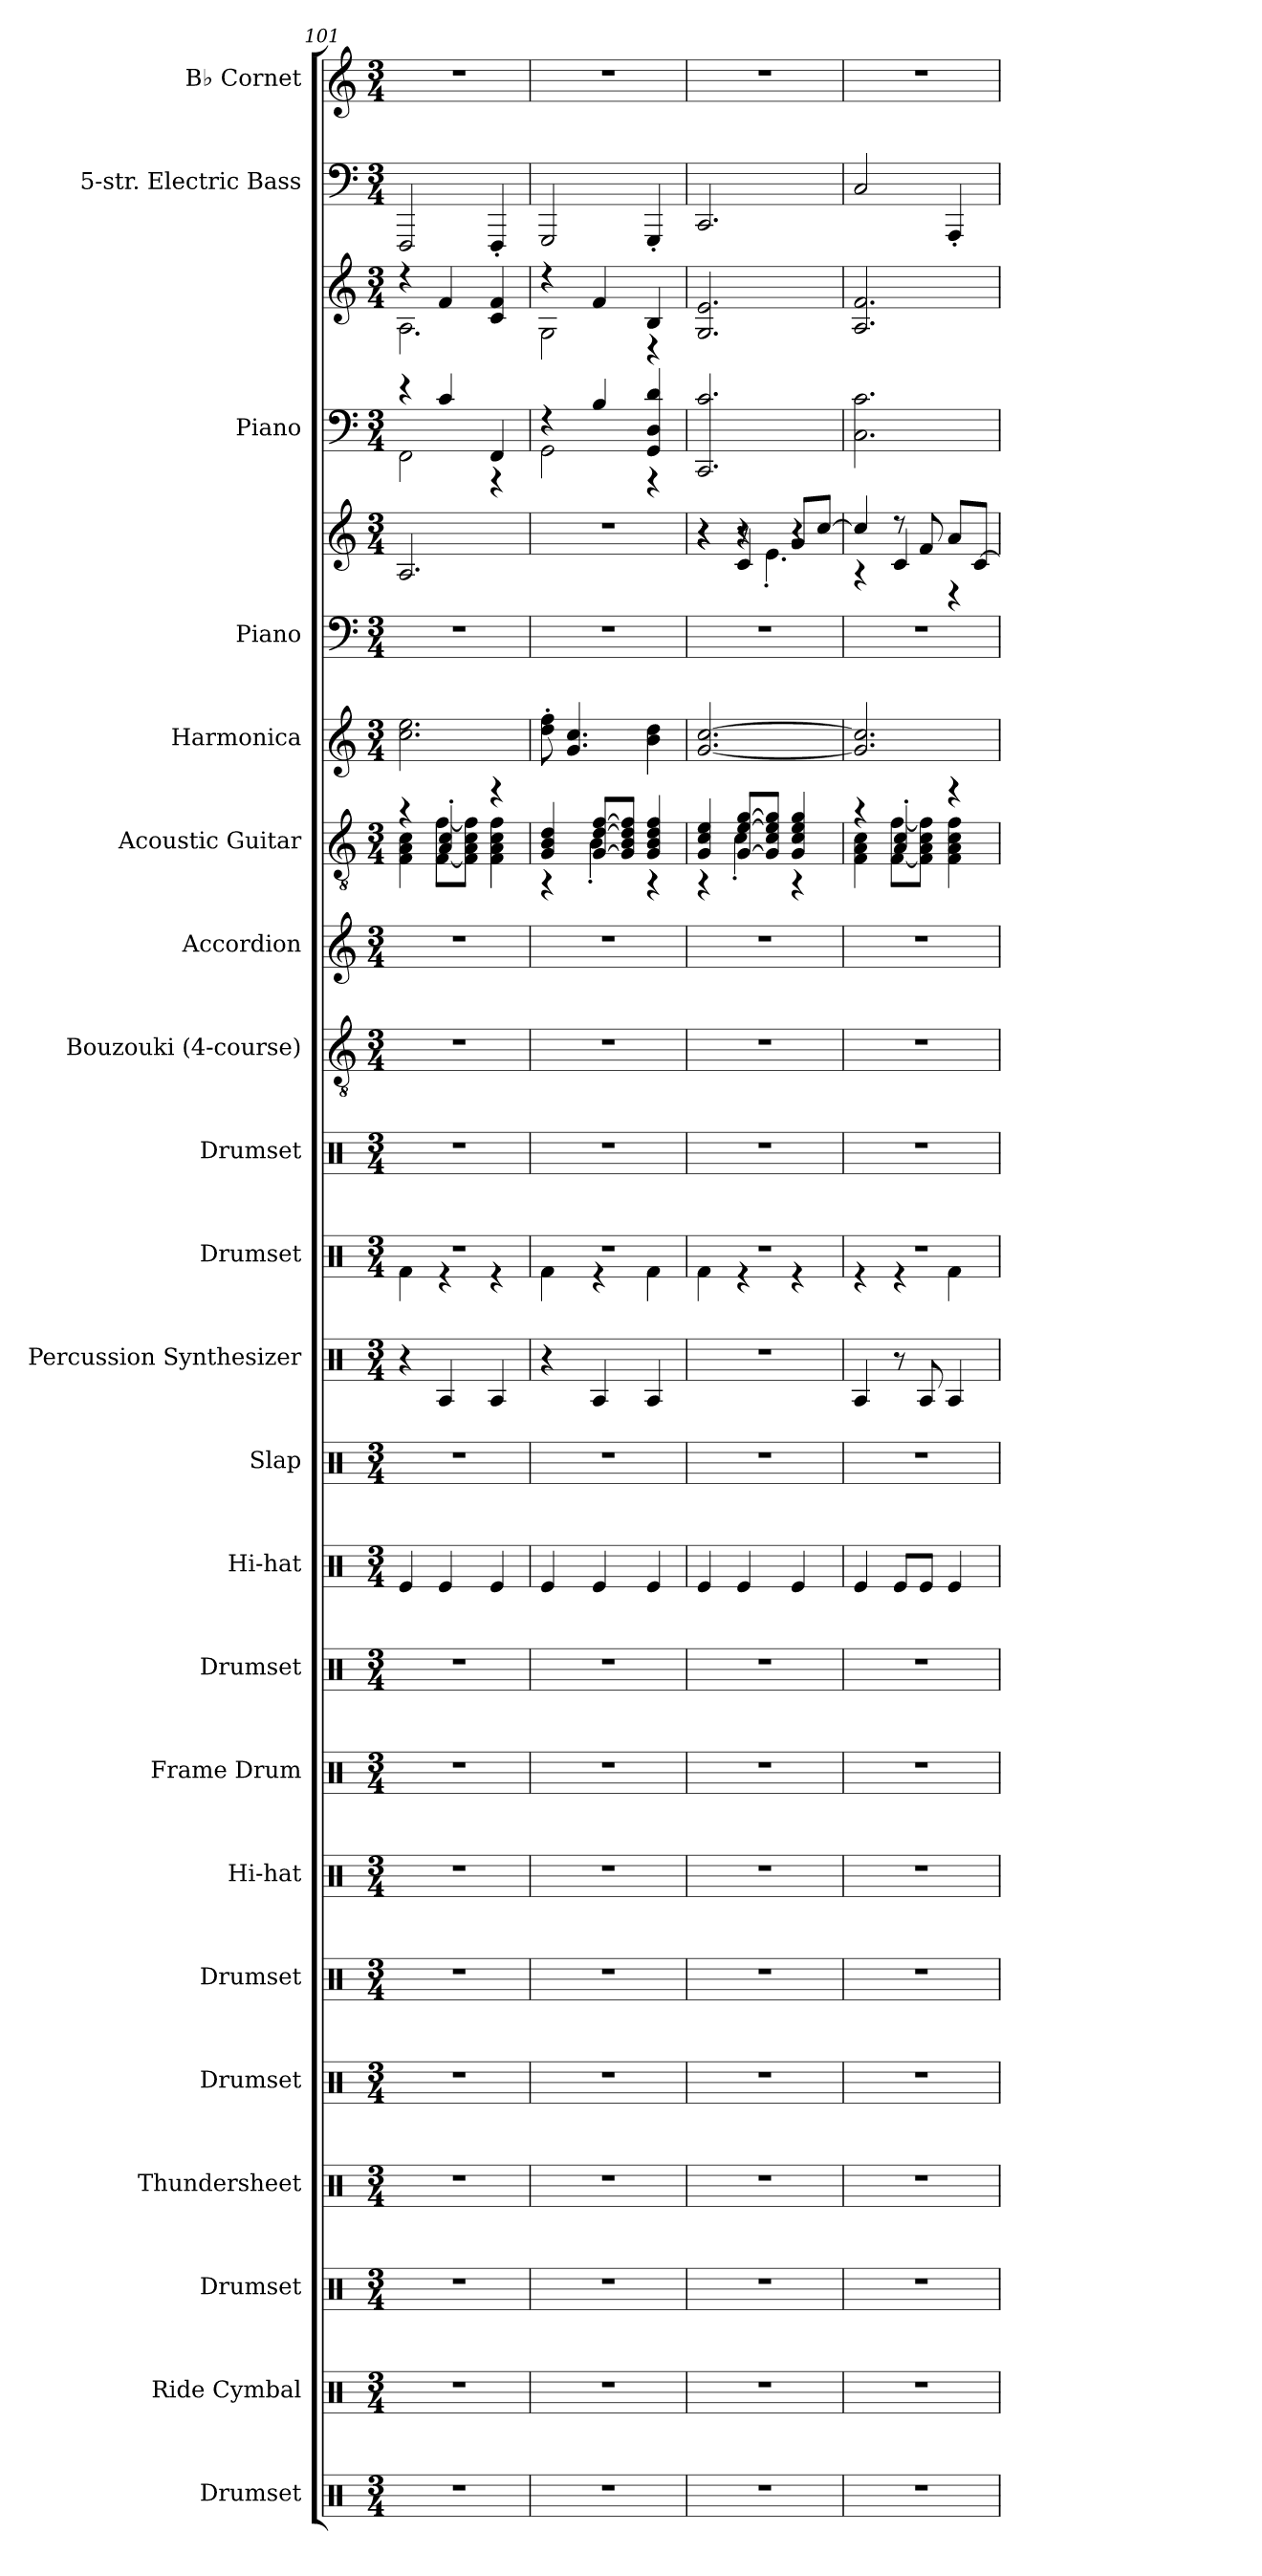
**kern	**kern	**kern	**kern	**kern	**kern	**kern	**kern	**kern	**kern	**kern	**kern	**kern	**kern	**kern	**kern	**kern	**kern	**kern	**kern	**kern	**kern	**kern	**kern
*part22	*part21	*part20	*part19	*part18	*part17	*part16	*part15	*part14	*part13	*part12	*part11	*part10	*part9	*part8	*part7	*part6	*part5	*part4	*part4	*part3	*part3	*part2	*part1
*staff24	*staff23	*staff22	*staff21	*staff20	*staff19	*staff18	*staff17	*staff16	*staff15	*staff14	*staff13	*staff12	*staff11	*staff10	*staff9	*staff8	*staff7	*staff6	*staff5	*staff4	*staff3	*staff2	*staff1
*I"Drumset	*I"Ride Cymbal	*I"Drumset	*I"Thundersheet	*I"Drumset	*I"Drumset	*I"Hi-hat	*I"Frame Drum	*I"Drumset	*I"Hi-hat	*I"Slap	*I"Percussion Synthesizer	*I"Drumset	*I"Drumset	*I"Bouzouki (4-course)	*I"Accordion	*I"Acoustic Guitar	*I"Harmonica	*I"Piano	*	*I"Piano	*	*I"5-str. Electric Bass	*I"B♭ Cornet
*I'Drs.	*I'R. Cym.	*I'Drs.	*I'Thu.	*I'Drs.	*I'Drs.	*I'Hi-hat	*I'Fr. Dr.	*I'Drs.	*I'Hi-hat	*I'Sla.	*I'Perc. Syn.	*I'Drs.	*I'Drs.	*I'Bou.	*I'Acc.	*I'Guit.	*I'Harm.	*I'Pno.	*	*I'Pno.	*	*I'El. B.	*I'B♭ Cnt.
!!LO:PB:g=z
*clefX	*clefX	*clefX	*clefX	*clefX	*clefX	*clefX	*clefX	*clefX	*clefX	*clefX	*clefX	*clefX	*clefX	*clefGv2	*clefG2	*clefGv2	*clefG2	*clefF4	*clefG2	*clefF4	*clefG2	*	*clefG2
*	*	*	*	*	*	*	*	*	*	*	*	*	*	*	*	*	*	*	*	*	*	*ITrd7c12	*ITrd1c2
*k[]	*k[]	*k[]	*k[]	*k[]	*k[]	*k[]	*k[]	*k[]	*k[]	*k[]	*k[]	*k[]	*k[]	*k[]	*k[]	*k[]	*k[]	*k[]	*k[]	*k[]	*k[]	*k[]	*k[b-e-]
*M3/4	*M3/4	*M3/4	*M3/4	*M3/4	*M3/4	*M3/4	*M3/4	*M3/4	*M3/4	*M3/4	*M3/4	*M3/4	*M3/4	*M3/4	*M3/4	*M3/4	*M3/4	*M3/4	*M3/4	*M3/4	*M3/4	*M3/4	*M3/4
=101	=101	=101	=101	=101	=101	=101	=101	=101	=101	=101	=101	=101	=101	=101	=101	=101	=101	=101	=101	=101	=101	=101	=101
*	*	*	*	*	*	*	*	*	*	*	*	*^	*	*	*	*^	*	*	*	*^	*^	*	*
2.r	2.r	2.r	2.r	2.r	2.r	2.r	2.r	2.r	4Re/	2.r	4r	2.r	4Rf\	2.r	2.r	2.r	4r	4F\ 4A\ 4c\	2.cc\ 2.ee\	2.r	2.A/	4r	2FF\	4r	2.A\	2FFFF	2.r
.	.	.	.	.	.	.	.	.	4Re/	.	4RA/	.	4r	.	.	.	4A/' 4c/'	[8F\ [8f\L	.	.	.	4c/	.	4f/	.	.	.
.	.	.	.	.	.	.	.	.	.	.	.	.	.	.	.	.	.	8F\] 8A\ 8c\ 8f\]J	.	.	.	.	.	.	.	.	.
.	.	.	.	.	.	.	.	.	4Re/	.	4RA/	.	4r	.	.	.	4r	4F\ 4A\ 4c\ 4f\	.	.	.	4FF/	4r	4c/ 4f/	.	4FFFF'	.
=102	=102	=102	=102	=102	=102	=102	=102	=102	=102	=102	=102	=102	=102	=102	=102	=102	=102	=102	=102	=102	=102	=102	=102	=102	=102	=102	=102
2.r	2.r	2.r	2.r	2.r	2.r	2.r	2.r	2.r	4Re/	2.r	4r	2.r	4Rf\	2.r	2.r	2.r	4G/ 4B/ 4d/	4r	8dd\' 8ff\'	2.r	2.r	4r	2GG\	4r	2G\	2GGGG	2.r
.	.	.	.	.	.	.	.	.	.	.	.	.	.	.	.	.	.	.	4.g/ 4.cc/	.	.	.	.	.	.	.	.
.	.	.	.	.	.	.	.	.	4Re/	.	4RA/	.	4r	.	.	.	[8G/ [8d/ [8f/L	4B'\	.	.	.	4B/	.	4f/	.	.	.
.	.	.	.	.	.	.	.	.	.	.	.	.	.	.	.	.	8G/] 8B/ 8d/] 8f/]J	.	.	.	.	.	.	.	.	.	.
.	.	.	.	.	.	.	.	.	4Re/	.	4RA/	.	4Rf\	.	.	.	4G/ 4B/ 4d/ 4f/	4r	4b\ 4dd\	.	.	4GG/ 4D/ 4d/	4r	4B/	4r	4GGGG'	.
*	*	*	*	*	*	*	*	*	*	*	*	*	*	*	*	*	*	*	*	*	*	*v	*v	*	*	*	*
*	*	*	*	*	*	*	*	*	*	*	*	*	*	*	*	*	*	*	*	*	*	*	*v	*v	*	*
=103	=103	=103	=103	=103	=103	=103	=103	=103	=103	=103	=103	=103	=103	=103	=103	=103	=103	=103	=103	=103	=103	=103	=103	=103	=103
*	*	*	*	*	*	*	*	*	*	*	*	*	*	*	*	*	*	*	*	*	*^	*	*	*	*
*	*	*	*	*	*	*	*	*	*	*	*	*	*	*	*	*	*	*	*	*	*	*^	*	*	*	*
2.r	2.r	2.r	2.r	2.r	2.r	2.r	2.r	2.r	4Re/	2.r	2.r	2.r	4Rf\	2.r	2.r	2.r	4G/ 4c/ 4e/	4r	[2.g/ [2.cc/	2.r	4r	4r	4r	2.CC/ 2.c/	2.G/ 2.e/	2.CCC	2.r
.	.	.	.	.	.	.	.	.	4Re/	.	.	.	4r	.	.	.	[8G/ [8e/ [8g/L	4c'\	.	.	4r	8r	4c/	.	.	.	.
.	.	.	.	.	.	.	.	.	.	.	.	.	.	.	.	.	8G/] 8c/ 8e/] 8g/]J	.	.	.	.	4.e'\	.	.	.	.	.
.	.	.	.	.	.	.	.	.	4Re/	.	.	.	4r	.	.	.	4G/ 4c/ 4e/ 4g/	4r	.	.	8g/L	.	4r	.	.	.	.
.	.	.	.	.	.	.	.	.	.	.	.	.	.	.	.	.	.	.	.	.	[8cc/J	.	.	.	.	.	.
*	*	*	*	*	*	*	*	*	*	*	*	*	*	*	*	*	*	*	*	*	*	*v	*v	*	*	*	*
=104	=104	=104	=104	=104	=104	=104	=104	=104	=104	=104	=104	=104	=104	=104	=104	=104	=104	=104	=104	=104	=104	=104	=104	=104	=104	=104
2.r	2.r	2.r	2.r	2.r	2.r	2.r	2.r	2.r	4Re/	2.r	4RA/	2.r	4r	2.r	2.r	2.r	4r	4F\ 4A\ 4c\	2.g/] 2.cc/]	2.r	4cc/]	4r	2.C\ 2.c\	2.A/ 2.f/	2CC	2.r
.	.	.	.	.	.	.	.	.	8Re/L	.	8r	.	4r	.	.	.	4A/' 4c/'	[8F\ [8f\L	.	.	8r	4c/	.	.	.	.
.	.	.	.	.	.	.	.	.	8Re/J	.	8RA/	.	.	.	.	.	.	8F\] 8A\ 8c\ 8f\]J	.	.	8f/	.	.	.	.	.
.	.	.	.	.	.	.	.	.	4Re/	.	4RA/	.	4Rf\	.	.	.	4r	4F\ 4A\ 4c\ 4f\	.	.	8a/L	4r	.	.	4AAAA'	.
.	.	.	.	.	.	.	.	.	.	.	.	.	.	.	.	.	.	.	.	.	[8c/J	.	.	.	.	.
*	*	*	*	*	*	*	*	*	*	*	*	*v	*v	*	*	*	*v	*v	*	*	*v	*v	*	*	*	*
=	=	=	=	=	=	=	=	=	=	=	=	=	=	=	=	=	=	=	=	=	=	=	=
*-	*-	*-	*-	*-	*-	*-	*-	*-	*-	*-	*-	*-	*-	*-	*-	*-	*-	*-	*-	*-	*-	*-	*-
